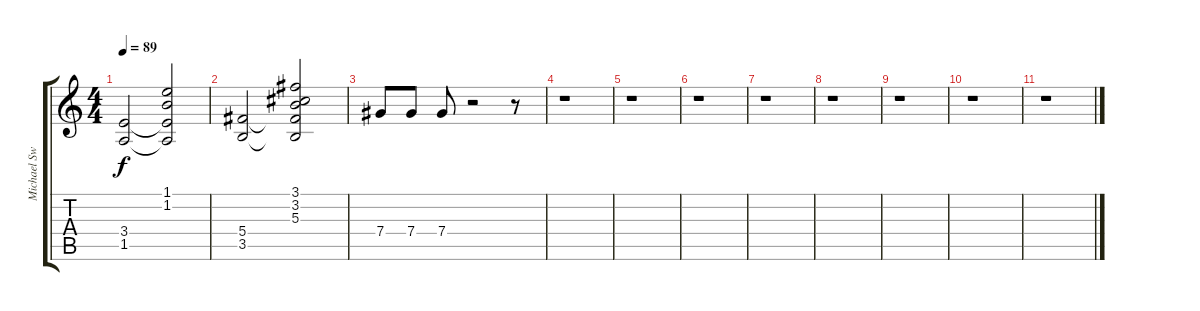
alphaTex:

\track ("Michael Sweet" "Michael Sw") {instrument overdrivenguitar}
\staff {score tabs}
\tuning (Eb4 Bb3 Gb3 Db3 Ab2 Eb2) {hide}
\ts (4 4)
\tempo 89
\clef g2
\ks c
(3.4 1.5).2{dy f} (1.1 1.2 3.4{t} 1.5{t}).2 |
(5.4 3.5).2 (3.1 3.2 5.3 5.4{t} 3.5{t}).2 |
7.4.8 7.4.8 7.4.8 r.2 r.8 |
r.1 |
r.1 |
r.1 |
r.1 |
r.1 |
r.1 |
r.1 |
r.1
